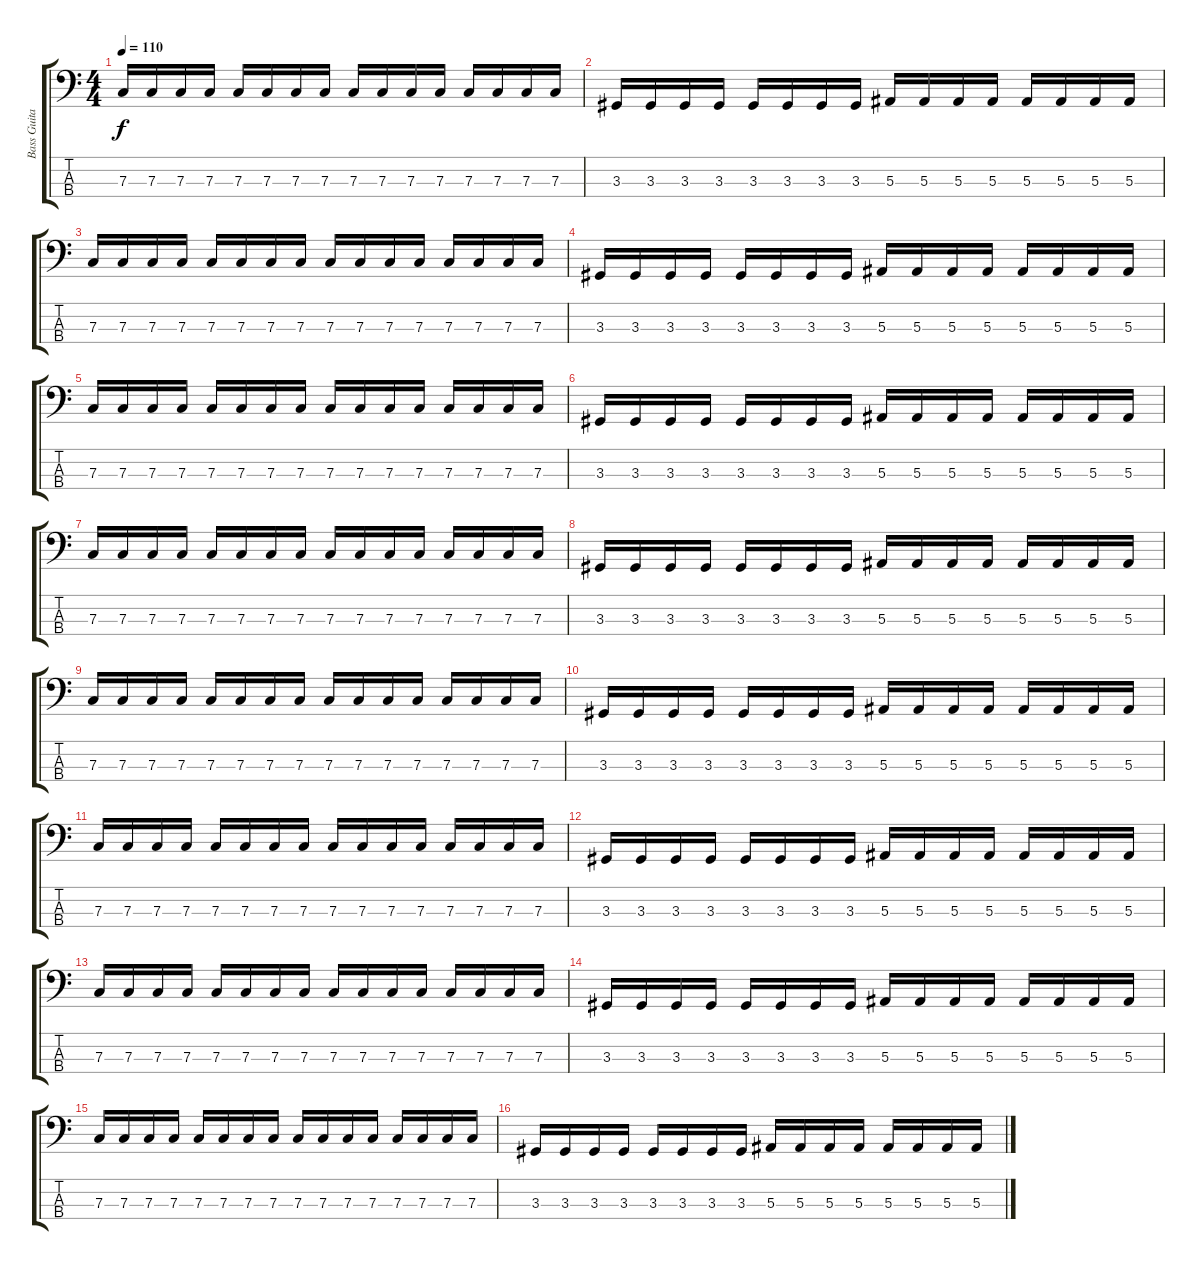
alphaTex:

\track ("Bass Guitar" "Bass Guita") {instrument electricbasspick}
\staff {score tabs}
\tuning (Eb2 Bb1 F1 C1) {hide}
\ts (4 4)
\tempo 110
\clef f4
\ks c
7.3.16{dy f} 7.3.16 7.3.16 7.3.16 7.3.16 7.3.16 7.3.16 7.3.16 7.3.16 7.3.16 7.3.16 7.3.16 7.3.16 7.3.16 7.3.16 7.3.16 |
3.3.16 3.3.16 3.3.16 3.3.16 3.3.16 3.3.16 3.3.16 3.3.16 5.3.16 5.3.16 5.3.16 5.3.16 5.3.16 5.3.16 5.3.16 5.3.16 |
7.3.16 7.3.16 7.3.16 7.3.16 7.3.16 7.3.16 7.3.16 7.3.16 7.3.16 7.3.16 7.3.16 7.3.16 7.3.16 7.3.16 7.3.16 7.3.16 |
3.3.16 3.3.16 3.3.16 3.3.16 3.3.16 3.3.16 3.3.16 3.3.16 5.3.16 5.3.16 5.3.16 5.3.16 5.3.16 5.3.16 5.3.16 5.3.16 |
7.3.16 7.3.16 7.3.16 7.3.16 7.3.16 7.3.16 7.3.16 7.3.16 7.3.16 7.3.16 7.3.16 7.3.16 7.3.16 7.3.16 7.3.16 7.3.16 |
3.3.16 3.3.16 3.3.16 3.3.16 3.3.16 3.3.16 3.3.16 3.3.16 5.3.16 5.3.16 5.3.16 5.3.16 5.3.16 5.3.16 5.3.16 5.3.16 |
7.3.16 7.3.16 7.3.16 7.3.16 7.3.16 7.3.16 7.3.16 7.3.16 7.3.16 7.3.16 7.3.16 7.3.16 7.3.16 7.3.16 7.3.16 7.3.16 |
3.3.16 3.3.16 3.3.16 3.3.16 3.3.16 3.3.16 3.3.16 3.3.16 5.3.16 5.3.16 5.3.16 5.3.16 5.3.16 5.3.16 5.3.16 5.3.16 |
7.3.16 7.3.16 7.3.16 7.3.16 7.3.16 7.3.16 7.3.16 7.3.16 7.3.16 7.3.16 7.3.16 7.3.16 7.3.16 7.3.16 7.3.16 7.3.16 |
3.3.16 3.3.16 3.3.16 3.3.16 3.3.16 3.3.16 3.3.16 3.3.16 5.3.16 5.3.16 5.3.16 5.3.16 5.3.16 5.3.16 5.3.16 5.3.16 |
7.3.16 7.3.16 7.3.16 7.3.16 7.3.16 7.3.16 7.3.16 7.3.16 7.3.16 7.3.16 7.3.16 7.3.16 7.3.16 7.3.16 7.3.16 7.3.16 |
3.3.16 3.3.16 3.3.16 3.3.16 3.3.16 3.3.16 3.3.16 3.3.16 5.3.16 5.3.16 5.3.16 5.3.16 5.3.16 5.3.16 5.3.16 5.3.16 |
7.3.16 7.3.16 7.3.16 7.3.16 7.3.16 7.3.16 7.3.16 7.3.16 7.3.16 7.3.16 7.3.16 7.3.16 7.3.16 7.3.16 7.3.16 7.3.16 |
3.3.16 3.3.16 3.3.16 3.3.16 3.3.16 3.3.16 3.3.16 3.3.16 5.3.16 5.3.16 5.3.16 5.3.16 5.3.16 5.3.16 5.3.16 5.3.16 |
7.3.16 7.3.16 7.3.16 7.3.16 7.3.16 7.3.16 7.3.16 7.3.16 7.3.16 7.3.16 7.3.16 7.3.16 7.3.16 7.3.16 7.3.16 7.3.16 |
3.3.16 3.3.16 3.3.16 3.3.16 3.3.16 3.3.16 3.3.16 3.3.16 5.3.16 5.3.16 5.3.16 5.3.16 5.3.16 5.3.16 5.3.16 5.3.16
